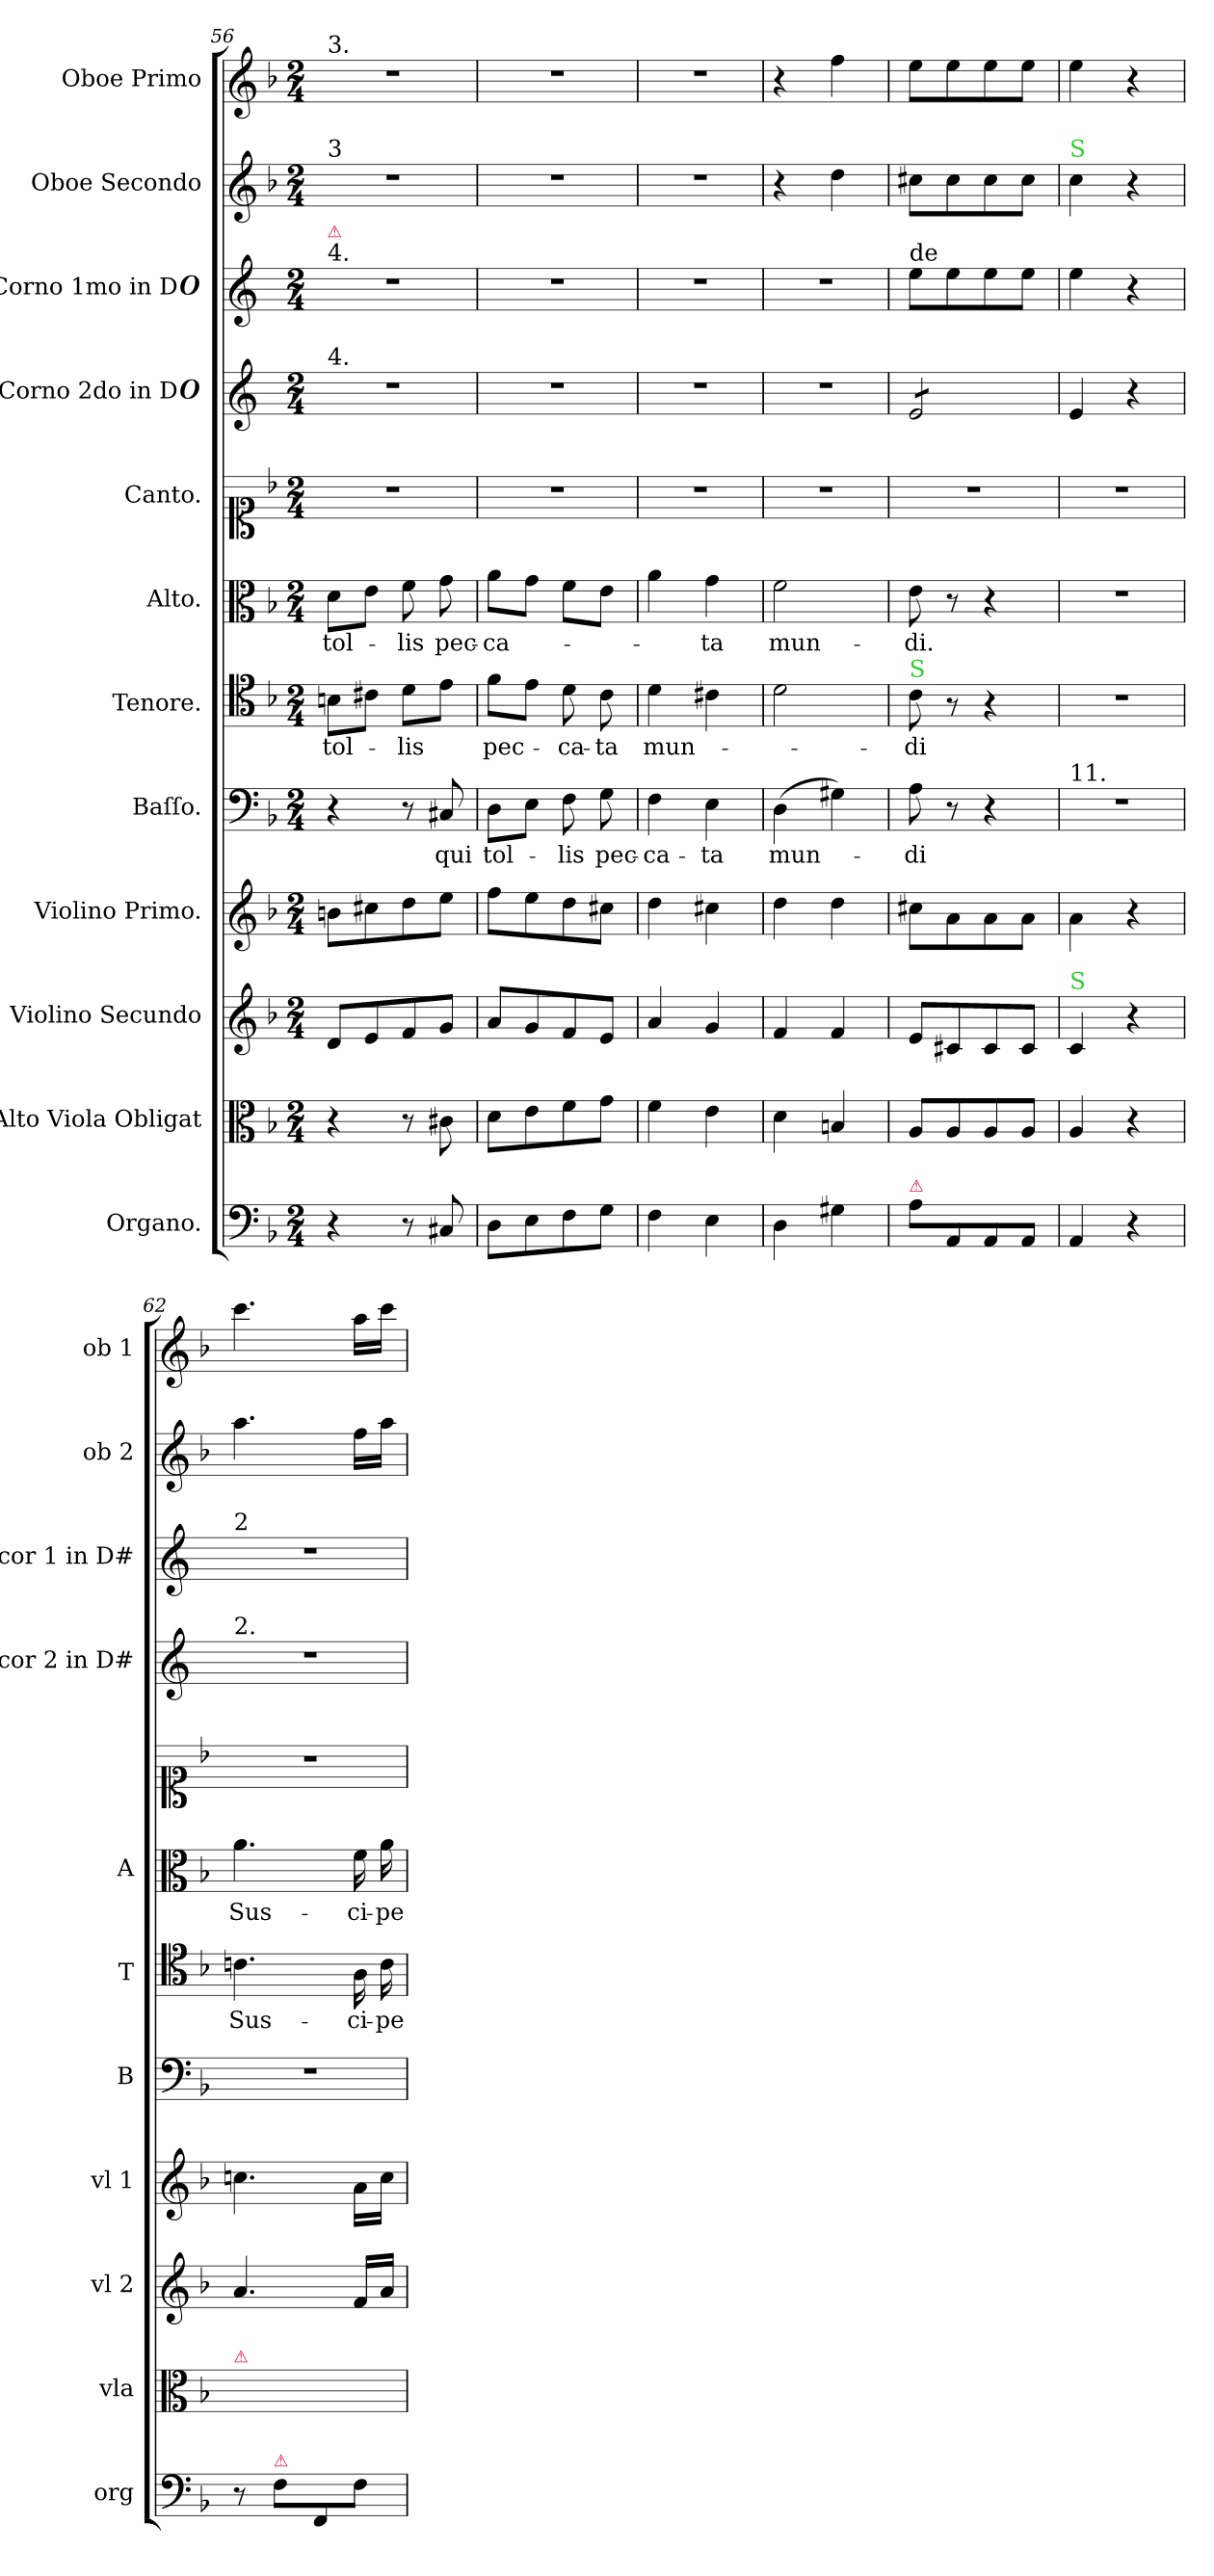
**kern	**kern	**kern	**kern	**kern	**text	**kern	**text	**kern	**text	**kern	**kern	**kern	**kern	**kern
*part12	*part11	*part10	*part9	*part8	*part8	*part7	*part7	*part6	*part6	*part5	*part4	*part3	*part2	*part1
*staff12	*staff11	*staff10	*staff9	*staff8	*staff8	*staff7	*staff7	*staff6	*staff6	*staff5	*staff4	*staff3	*staff2	*staff1
*I"Organo.	*I"Alto Viola Obligat	*I"Violino Secundo	*I"Violino Primo.	*I"Baſſo.	*	*I"Tenore.	*	*I"Alto.	*	*I"Canto.	*I"Corno 2do in D#	*I"Corno 1mo in D#	*I"Oboe Secondo	*I"Oboe Primo
*I'org	*I'vla	*I'vl 2	*I'vl 1	*I'B	*	*I'T	*	*I'A	*	*	*I'cor 2 in D#	*I'cor 1 in D#	*I'ob 2	*I'ob 1
*clefF4	*clefC3	*clefG2	*clefG2	*clefF4	*	*clefC4	*	*clefC3	*	*clefC1	*clefG2	*clefG2	*clefG2	*clefG2
*	*	*	*	*	*	*	*	*	*	*	*ITrd4c7	*ITrd4c7	*	*
*k[b-]	*k[b-]	*k[b-]	*k[b-]	*k[b-]	*	*k[b-]	*	*k[b-]	*	*k[b-]	*k[b-]	*k[b-]	*k[b-]	*k[b-]
*F:	*F:	*F:	*F:	*F:	*	*F:	*	*F:	*	*F:	*F:	*F:	*F:	*F:
*M2/4	*M2/4	*M2/4	*M2/4	*M2/4	*	*M2/4	*	*M2/4	*	*M2/4	*M2/4	*M2/4	*M2/4	*M2/4
=56	=56	=56	=56	=56	=56	=56	=56	=56	=56	=56	=56	=56	=56	=56
!	!	!	!	!	!	!	!	!	!	!	!	!	!	!LO:TX:a:t=3.
!	!	!	!	!	!	!	!	!	!	!	!	!	!LO:TX:a:t=3	!
!	!	!	!	!	!	!	!	!	!	!	!	!LO:TX:a:t=4.	!	!
!	!	!	!	!	!	!	!	!	!	!	!	!LO:TX:a:color=crimson:t=⚠	!	!
!	!	!	!	!	!	!	!	!	!	!	!LO:TX:a:t=4.	!	!	!
4r	4r	8d/L	8bn\L	4r	.	8Bn\L	tol-	8d\L	tol-	2r	2r	2r	2r	2r
.	.	8e/	8cc#X\	.	.	8c#X\J	.	8e\J	.	.	.	.	.	.
8r	8r	8f/	8dd\	8r	.	8d\L	-lis	8f\	-lis	.	.	.	.	.
8C#X/	8c#X\	8g/J	8ee\J	8C#X/	qui	8e\J	.	8g\	pec-	.	.	.	.	.
=57	=57	=57	=57	=57	=57	=57	=57	=57	=57	=57	=57	=57	=57	=57
8D\L	8d\L	8a/L	8ff\L	8D\L	tol-	8f\L	pec-	8a\L	-ca-	2r	2r	2r	2r	2r
8E\	8e\	8g/	8ee\	8E\J	.	8e\J	.	8g\J	.	.	.	.	.	.
8F\	8f\	8f/	8dd\	8F\	-lis	8d\	-ca-	8f\L	.	.	.	.	.	.
8G\J	8g\J	8e/J	8cc#X\J	8G\	pec-	8c\	-ta	8e\J	.	.	.	.	.	.
=58	=58	=58	=58	=58	=58	=58	=58	=58	=58	=58	=58	=58	=58	=58
4F\	4f\	4a/	4dd\	4F\	-ca-	4d\	mun-	4a\	.	2r	2r	2r	2r	2r
4E\	4e\	4g/	4cc#X\	4E\	-ta	4c#X\	.	4g\	-ta	.	.	.	.	.
=59	=59	=59	=59	=59	=59	=59	=59	=59	=59	=59	=59	=59	=59	=59
4D\	4d\	4f/	4dd\	(4D\	mun-	2d\	.	2f\	mun-	2r	2r	2r	4r	4r
4G#X\	4Bn/	4f/	4dd\	4G#X\)	.	.	.	.	.	.	.	.	4dd\	4ff\
=60	=60	=60	=60	=60	=60	=60	=60	=60	=60	=60	=60	=60	=60	=60
!	!	!	!	!	!	!	!	!	!	!	!	!LO:TX:a:t=de	!	!
!	!	!	!	!	!	!	!	!	!	!	!LO:TX:b:t=||||||	!	!	!
!	!	!	!	!	!	!LO:TX:a:color=limegreen:t=S	!	!	!	!	!	!	!	!
!LO:TX:a:color=crimson:t=⚠	!	!	!	!	!	!	!	!	!	!	!	!	!	!
*	*	*	*	*	*	*	*	*	*	*	*tremolo	*	*	*
8A\L	8A/L	8e/L	8cc#X\L	8A\	-di	8c\	-di	8e\	-di.	2r	8A/L	8a\L	8cc#X\L	8ee\L
8AA/	8A/	8c#X/	8a\	8r	.	8r	.	8r	.	.	8A/	8a\	8cc#\	8ee\
8AA/	8A/	8c#/	8a\	4r	.	4r	.	4r	.	.	8A/	8a\	8cc#\	8ee\
8AA/J	8A/J	8c#/J	8a\J	.	.	.	.	.	.	.	8A/J	8a\J	8cc#\J	8ee\J
*	*	*	*	*	*	*	*	*	*	*	*Xtremolo	*	*	*
=61	=61	=61	=61	=61	=61	=61	=61	=61	=61	=61	=61	=61	=61	=61
!	!	!	!	!	!	!	!	!	!	!	!	!	!LO:TX:a:color=limegreen:t=S	!
!	!	!	!	!LO:TX:a:t=11.	!	!	!	!	!	!	!	!	!	!
!	!	!LO:TX:a:color=limegreen:t=S	!	!	!	!	!	!	!	!	!	!	!	!
4AA/	4A/	4c/	4a\	2r	.	2r	.	2r	.	2r	4A/	4a\	4cc\	4ee\
4r	4r	4r	4r	.	.	.	.	.	.	.	4r	4r	4r	4r
=62	=62	=62	=62	=62	=62	=62	=62	=62	=62	=62	=62	=62	=62	=62
!	!	!	!	!	!	!	!	!	!	!	!	!LO:TX:a:t=2	!	!
!	!	!	!	!	!	!	!	!	!	!	!LO:TX:a:t=2.	!	!	!
!	!LO:TX:a:color=crimson:t=⚠	!	!	!	!	!	!	!	!	!	!	!	!	!
8r	2ryy	4.a/	4.ccn\	2r	.	4.cn\	Sus-	4.a\	Sus-	2r	2r	2r	4.aa\	4.ccc\
!LO:TX:a:color=crimson:t=⚠	!	!	!	!	!	!	!	!	!	!	!	!	!	!
8F\L	.	.	.	.	.	.	.	.	.	.	.	.	.	.
8FF/	.	.	.	.	.	.	.	.	.	.	.	.	.	.
8F\J	.	16f/LL	16a\LL	.	.	16A\	-ci-	16f\	-ci-	.	.	.	16ff\LL	16aa\LL
.	.	16a/JJ	16cc\JJ	.	.	16c\	-pe	16a\	-pe	.	.	.	16aa\JJ	16ccc\JJ
=	=	=	=	=	=	=	=	=	=	=	=	=	=	=
*-	*-	*-	*-	*-	*-	*-	*-	*-	*-	*-	*-	*-	*-	*-
